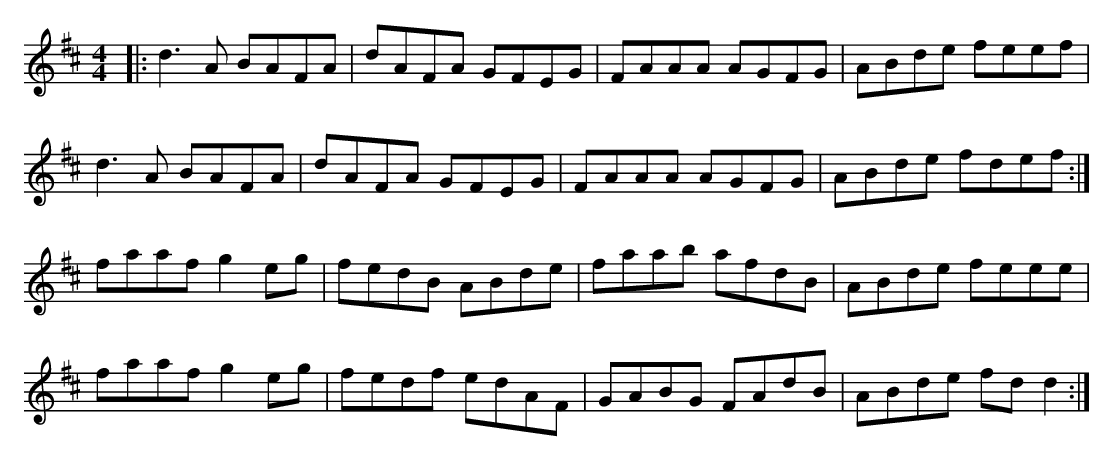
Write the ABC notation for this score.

X:1
M:4/4
K:D
|:d3A BAFA|dAFA GFEG|FAAA AGFG|ABde feef|
d3A BAFA|dAFA GFEG|FAAA AGFG|ABde fdef:|
faaf g2eg|fedB ABde|faab afdB|ABde feee|
faaf g2eg|fedf edAF|GABG FAdB|ABde fdd2:|
